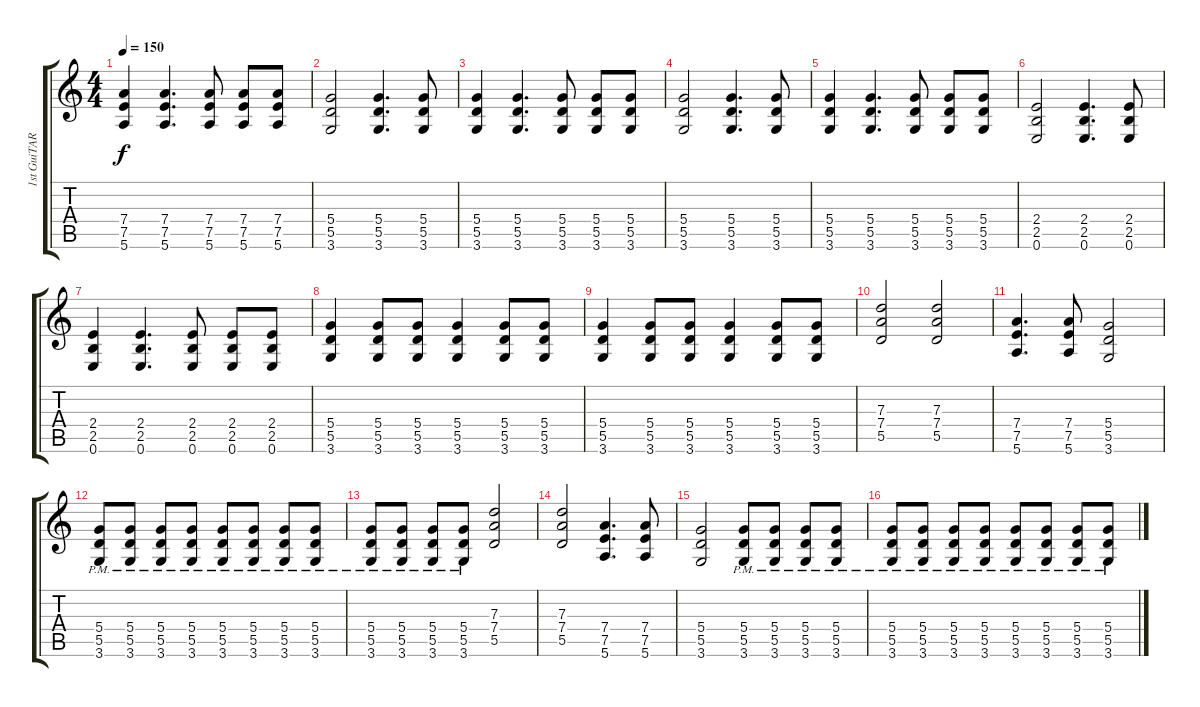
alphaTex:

\track ("1st GuiTAR" "1st GuiTAR") {instrument distortionguitar}
\staff {score tabs}
\tuning (E4 B3 G3 D3 A2 E2) {hide}
\ts (4 4)
\tempo 150
\clef g2
\ks c
(7.4 7.5 5.6).4{dy f} (7.4 7.5 5.6).4{d} (7.4 7.5 5.6).8 (7.4 7.5 5.6).8 (7.4 7.5 5.6).8 |
(5.4 5.5 3.6).2 (5.4 5.5 3.6).4{d} (5.4 5.5 3.6).8 |
(5.4 5.5 3.6).4 (5.4 5.5 3.6).4{d} (5.4 5.5 3.6).8 (5.4 5.5 3.6).8 (5.4 5.5 3.6).8 |
(5.4 5.5 3.6).2 (5.4 5.5 3.6).4{d} (5.4 5.5 3.6).8 |
(5.4 5.5 3.6).4 (5.4 5.5 3.6).4{d} (5.4 5.5 3.6).8 (5.4 5.5 3.6).8 (5.4 5.5 3.6).8 |
(2.4 2.5 0.6).2 (2.4 2.5 0.6).4{d} (2.4 2.5 0.6).8 |
(2.4 2.5 0.6).4 (2.4 2.5 0.6).4{d} (2.4 2.5 0.6).8 (2.4 2.5 0.6).8 (2.4 2.5 0.6).8 |
(5.4 5.5 3.6).4 (5.4 5.5 3.6).8 (5.4 5.5 3.6).8 (5.4 5.5 3.6).4 (5.4 5.5 3.6).8 (5.4 5.5 3.6).8 |
(5.4 5.5 3.6).4 (5.4 5.5 3.6).8 (5.4 5.5 3.6).8 (5.4 5.5 3.6).4 (5.4 5.5 3.6).8 (5.4 5.5 3.6).8 |
(7.3 7.4 5.5).2 (7.3 7.4 5.5).2 |
(7.4 7.5 5.6).4{d} (7.4 7.5 5.6).8 (5.4 5.5 3.6).2 |
(5.4{pm} 5.5{pm} 3.6{pm}).8 (5.4{pm} 5.5{pm} 3.6{pm}).8 (5.4{pm} 5.5{pm} 3.6{pm}).8 (5.4{pm} 5.5{pm} 3.6{pm}).8 (5.4{pm} 5.5{pm} 3.6{pm}).8 (5.4{pm} 5.5{pm} 3.6{pm}).8 (5.4{pm} 5.5{pm} 3.6{pm}).8 (5.4{pm} 5.5{pm} 3.6{pm}).8 |
(5.4{pm} 5.5{pm} 3.6{pm}).8 (5.4{pm} 5.5{pm} 3.6{pm}).8 (5.4{pm} 5.5{pm} 3.6{pm}).8 (5.4{pm} 5.5{pm} 3.6{pm}).8 (7.3 7.4 5.5).2 |
(7.3 7.4 5.5).2 (7.4 7.5 5.6).4{d} (7.4 7.5 5.6).8 |
(5.4 5.5 3.6).2 (5.4{pm} 5.5{pm} 3.6{pm}).8 (5.4{pm} 5.5{pm} 3.6{pm}).8 (5.4{pm} 5.5{pm} 3.6{pm}).8 (5.4{pm} 5.5{pm} 3.6{pm}).8 |
(5.4{pm} 5.5{pm} 3.6{pm}).8 (5.4{pm} 5.5{pm} 3.6{pm}).8 (5.4{pm} 5.5{pm} 3.6{pm}).8 (5.4{pm} 5.5{pm} 3.6{pm}).8 (5.4{pm} 5.5{pm} 3.6{pm}).8 (5.4{pm} 5.5{pm} 3.6{pm}).8 (5.4{pm} 5.5{pm} 3.6{pm}).8 (5.4{pm} 5.5{pm} 3.6{pm}).8
